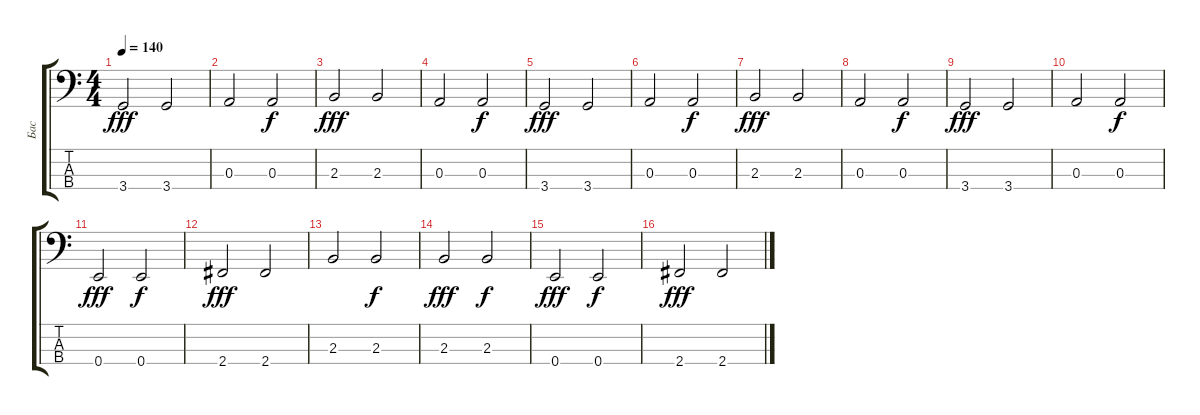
\track ("Бас" "Бас") {instrument electricbassfinger}
\staff {score tabs}
\tuning (G2 D2 A1 E1) {hide}
\ts (4 4)
\tempo 140
\clef f4
\ks c
3.4.2{dy fff} 3.4.2 |
0.3.2 0.3.2{dy f} |
2.3.2{dy fff} 2.3.2 |
0.3.2 0.3.2{dy f} |
3.4.2{dy fff} 3.4.2 |
0.3.2 0.3.2{dy f} |
2.3.2{dy fff} 2.3.2 |
0.3.2 0.3.2{dy f} |
3.4.2{dy fff} 3.4.2 |
0.3.2 0.3.2{dy f} |
0.4.2{dy fff} 0.4.2{dy f} |
2.4.2{dy fff} 2.4.2 |
2.3.2 2.3.2{dy f} |
2.3.2{dy fff} 2.3.2{dy f} |
0.4.2{dy fff} 0.4.2{dy f} |
2.4.2{dy fff} 2.4.2
